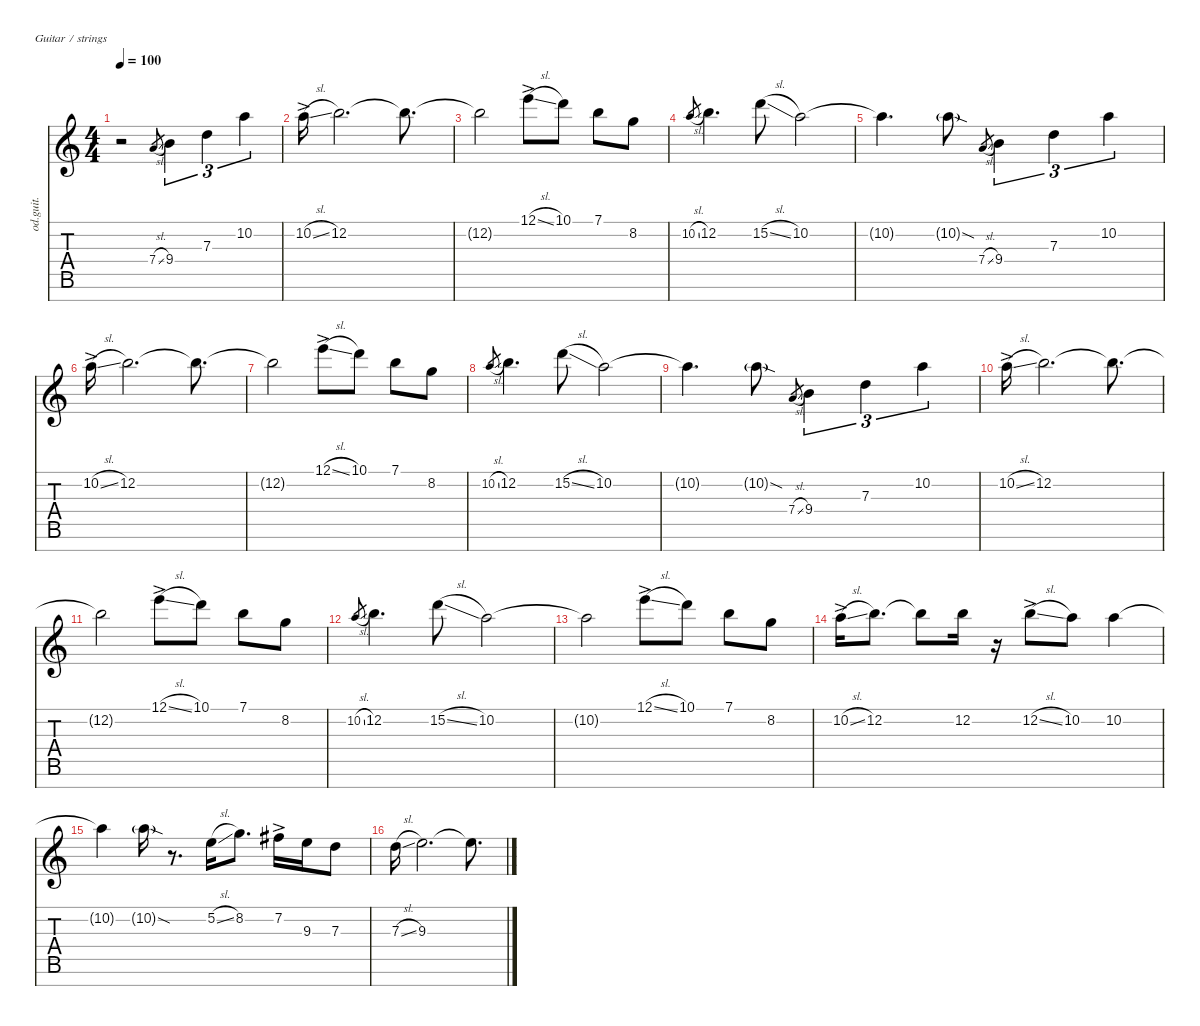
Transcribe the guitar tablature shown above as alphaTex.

\defaultSystemsLayout 4
\hideDynamics
\bracketExtendMode nobrackets
\otherSystemsTrackNameOrientation horizontal
\track ("Vai" "od.guit.") {instrument overdrivenguitar}
\staff {score tabs}
\tuning (E4 B3 G3 D3 A2 E2 B1)
\ts (4 4)
\beaming (8 2 2 2 2)
\tempo 100
\clef g2
\ks c
r.2{dy mf instrument overdrivenguitar beam Down} 7.4{sl}.8{gr beam Up} 9.4.4{tu (3 2) dy f beam Down} 7.3.4{tu (3 2) beam Down} 10.2.4{tu (3 2) beam Down} |
10.2{sl ac}.16{beam Down} 12.2.2{d beam Down} 12.2{t}.8{d beam Down} |
12.2{t}.2{beam Down} 12.1{sl ac}.8{dy ff beam Down} 10.1.8{dy f beam Down} 7.1.8{beam Down} 8.2.8{beam Down} |
10.2{sl}.8{gr dy mf beam Up} 12.2.4{d dy f beam Down} 15.2{sl}.8{beam Down} 10.2.2{beam Down} |
10.2{t}.4{d beam Down} 10.2{sod g}.8{dy mf beam Down} 7.4{sl}.8{gr beam Up} 9.4.4{tu (3 2) dy f beam Down} 7.3.4{tu (3 2) beam Down} 10.2.4{tu (3 2) beam Down} |
10.2{sl ac}.16{dy ff beam Down} 12.2.2{d dy f beam Down} 12.2{t}.8{d beam Down} |
12.2{t}.2{beam Down} 12.1{sl ac}.8{dy ff beam Down} 10.1.8{dy f beam Down} 7.1.8{beam Down} 8.2.8{beam Down} |
10.2{sl}.8{gr dy mf beam Up} 12.2.4{d dy f beam Down} 15.2{sl}.8{beam Down} 10.2.2{beam Down} |
10.2{t}.4{d beam Down} 10.2{sod g}.8{dy mf beam Down} 7.4{sl}.8{gr beam Up} 9.4.4{tu (3 2) dy f beam Down} 7.3.4{tu (3 2) beam Down} 10.2.4{tu (3 2) beam Down} |
10.2{sl ac}.16{dy ff beam Down} 12.2.2{d dy f beam Down} 12.2{t}.8{d beam Down} |
12.2{t}.2{beam Down} 12.1{sl ac}.8{dy ff beam Down} 10.1.8{dy f beam Down} 7.1.8{beam Down} 8.2.8{beam Down} |
10.2{sl}.8{gr dy mf beam Up} 12.2.4{d dy f beam Down} 15.2{sl}.8{beam Down} 10.2.2{beam Down} |
10.2{t}.2{beam Down} 12.1{sl ac}.8{dy ff beam Down} 10.1.8{dy f beam Down} 7.1.8{beam Down} 8.2.8{beam Down} |
10.2{sl ac}.16{dy ff beam Down} 12.2.8{d dy f beam Down} 12.2{t}.8{beam Down} 12.2.16{beam Down} r.16{beam Down} 12.2{sl ac}.8{dy ff beam Down} 10.2.8{dy f beam Down} 10.2.4{beam Down} |
10.2{t}.4{beam Down} 10.2{sod g}.16{dy mf beam Down} r.8{d beam Down} 5.2{sl}.16{dy f beam Down} 8.2.8{d beam Down} 7.2{ac acc #}.16{dy ff beam Down} 9.3.16{dy f beam Down} 7.3.8{beam Down} |
7.3{sl}.16{beam Down} 9.3.2{d beam Down} 9.3{t}.8{d beam Down}
